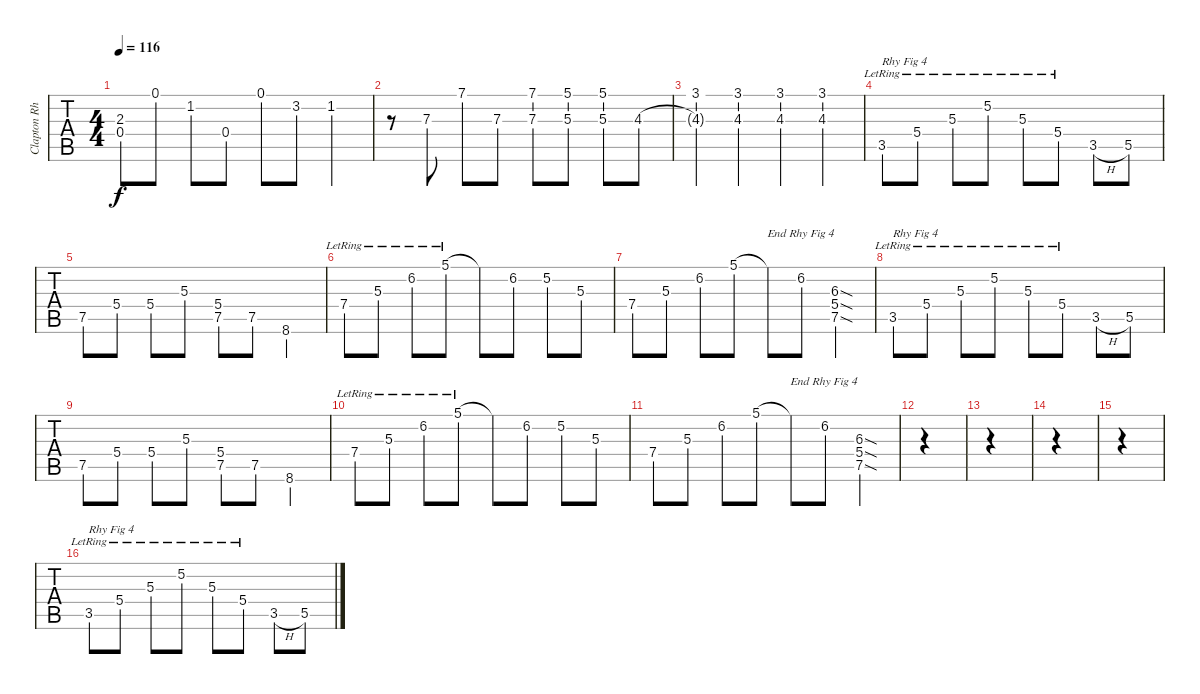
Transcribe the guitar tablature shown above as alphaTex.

\track ("Clapton Rhythm (Trs. 5A/3-4B)" "Clapton Rh") {instrument overdrivenguitar}
\staff {tabs}
\tuning (E4 B3 G3 D3 A2 E2) {hide}
\ts (4 4)
\tempo 116
\clef g2
\ks c
(2.3 0.4).8{dy f} 0.1.8 1.2.8 0.4.8 0.1.8 3.2.8 1.2.4 |
r.8 7.3.8 7.1.8 7.3.8 (7.1 7.3).8 (5.1 5.3).8 (5.1 5.3).8 4.3.8 |
(3.1 4.3{t}).4 (3.1 4.3).4 (3.1 4.3).4 (3.1 4.3).4 |
3.5{lr}.8{txt "Rhy Fig 4"} 5.4{lr}.8 5.3{lr}.8 5.2{lr}.8 5.3{lr}.8 5.4{lr}.8 3.5{h}.8 5.5.8 |
7.5.8 5.4.8 5.4.8 5.3.8 (5.4 7.5).8 7.5.8 8.6.4 |
7.4{lr}.8 5.3{lr}.8 6.2{lr}.8 5.1{lr}.8 5.1{t}.8 6.2.8 5.2.8 5.3.8 |
7.4.8 5.3.8 6.2.8 5.1.8 5.1{t}.8{txt "End Rhy Fig 4"} 6.2.8 (6.3{sod} 5.4{sod} 7.5{sod}).4 |
3.5{lr}.8{txt "Rhy Fig 4"} 5.4{lr}.8 5.3{lr}.8 5.2{lr}.8 5.3{lr}.8 5.4{lr}.8 3.5{h}.8 5.5.8 |
7.5.8 5.4.8 5.4.8 5.3.8 (5.4 7.5).8 7.5.8 8.6.4 |
7.4{lr}.8 5.3{lr}.8 6.2{lr}.8 5.1{lr}.8 5.1{t}.8 6.2.8 5.2.8 5.3.8 |
7.4.8 5.3.8 6.2.8 5.1.8 5.1{t}.8{txt "End Rhy Fig 4"} 6.2.8 (6.3{sod} 5.4{sod} 7.5{sod}).4 |
|
|
|
|
3.5{lr}.8{txt "Rhy Fig 4"} 5.4{lr}.8 5.3{lr}.8 5.2{lr}.8 5.3{lr}.8 5.4{lr}.8 3.5{h}.8 5.5.8
